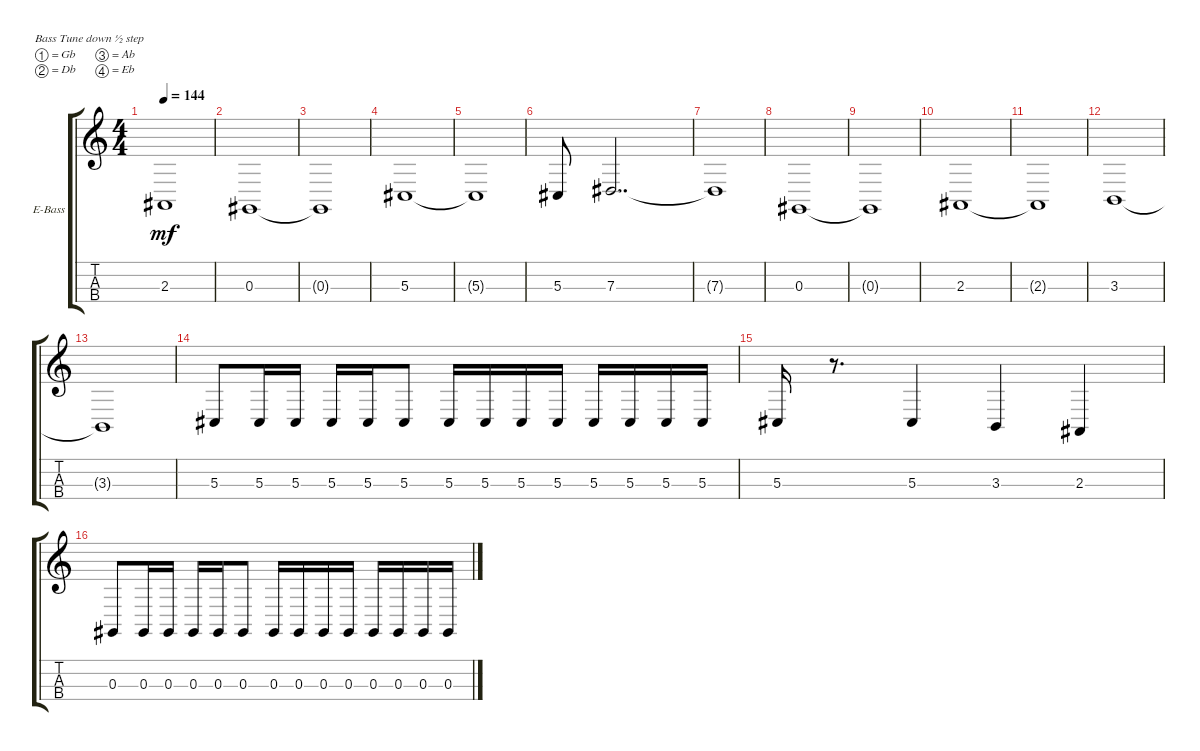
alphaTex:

\bracketExtendMode groupsimilarinstruments
\firstSystemTrackNameOrientation horizontal
\otherSystemsTrackNameOrientation horizontal
\track ("Bass" "E-Bass") {instrument electricbassfinger}
\staff {score tabs}
\tuning (Gb2 Db2 Ab1 Eb1)
\ts (4 4)
\tempo 144
\clef g2
\ks c
2.3.1{dy mf} |
0.3.1 |
0.3{t}.1 |
5.3.1 |
5.3{t}.1 |
5.3.8 7.3.2{dd} |
7.3{t}.1 |
0.3.1 |
0.3{t}.1 |
2.3.1 |
2.3{t}.1 |
3.3.1 |
3.3{t}.1 |
5.3.8 5.3.16 5.3.16 5.3.16 5.3.16 5.3.8 5.3.16 5.3.16 5.3.16 5.3.16 5.3.16 5.3.16 5.3.16 5.3.16 |
5.3.16 r.8{d} 5.3.4 3.3.4 2.3.4 |
0.3.8 0.3.16 0.3.16 0.3.16 0.3.16 0.3.8 0.3.16 0.3.16 0.3.16 0.3.16 0.3.16 0.3.16 0.3.16 0.3.16
